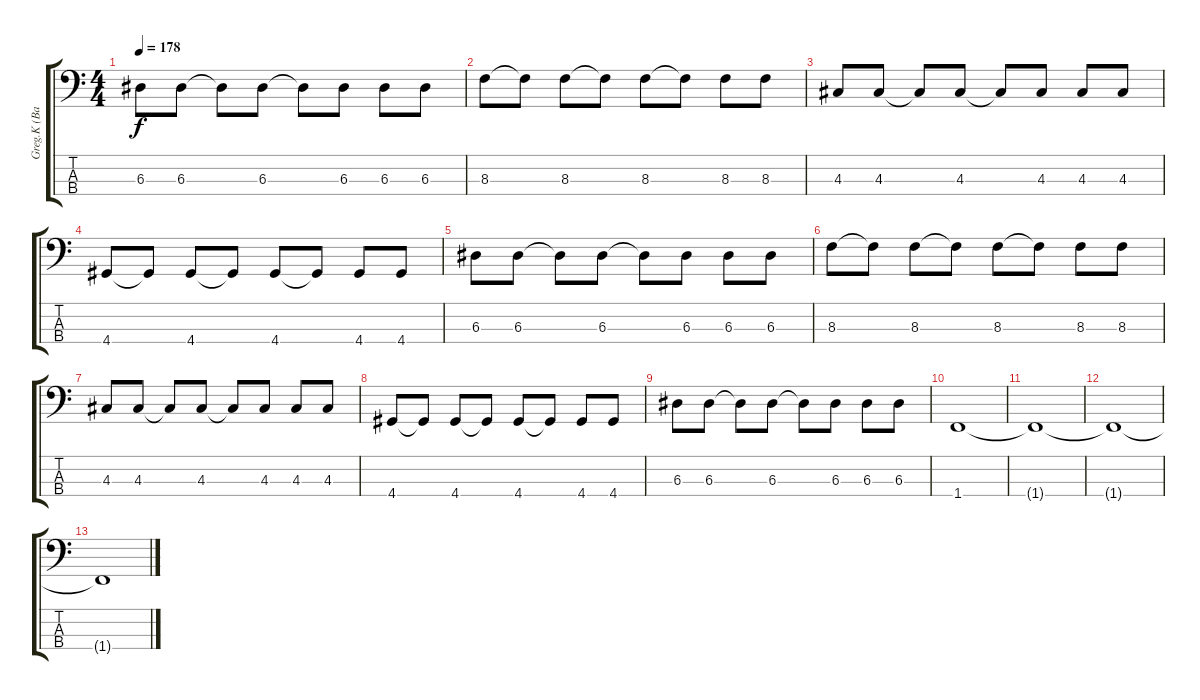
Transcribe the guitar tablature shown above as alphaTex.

\track ("Greg.K (Bass)" "Greg.K (Ba") {instrument electricbasspick}
\staff {score tabs}
\tuning (G2 D2 A1 E1) {hide}
\ts (4 4)
\tempo 178
\clef f4
\ks c
6.3.8{dy f} 6.3.8 6.3{t}.8 6.3.8 6.3{t}.8 6.3.8 6.3.8 6.3.8 |
8.3.8 8.3{t}.8 8.3.8 8.3{t}.8 8.3.8 8.3{t}.8 8.3.8 8.3.8 |
4.3.8 4.3.8 4.3{t}.8 4.3.8 4.3{t}.8 4.3.8 4.3.8 4.3.8 |
4.4.8 4.4{t}.8 4.4.8 4.4{t}.8 4.4.8 4.4{t}.8 4.4.8 4.4.8 |
6.3.8 6.3.8 6.3{t}.8 6.3.8 6.3{t}.8 6.3.8 6.3.8 6.3.8 |
8.3.8 8.3{t}.8 8.3.8 8.3{t}.8 8.3.8 8.3{t}.8 8.3.8 8.3.8 |
4.3.8 4.3.8 4.3{t}.8 4.3.8 4.3{t}.8 4.3.8 4.3.8 4.3.8 |
4.4.8 4.4{t}.8 4.4.8 4.4{t}.8 4.4.8 4.4{t}.8 4.4.8 4.4.8 |
6.3.8 6.3.8 6.3{t}.8 6.3.8 6.3{t}.8 6.3.8 6.3.8 6.3.8 |
1.4.1 |
1.4{t}.1 |
1.4{t}.1 |
1.4{t}.1
